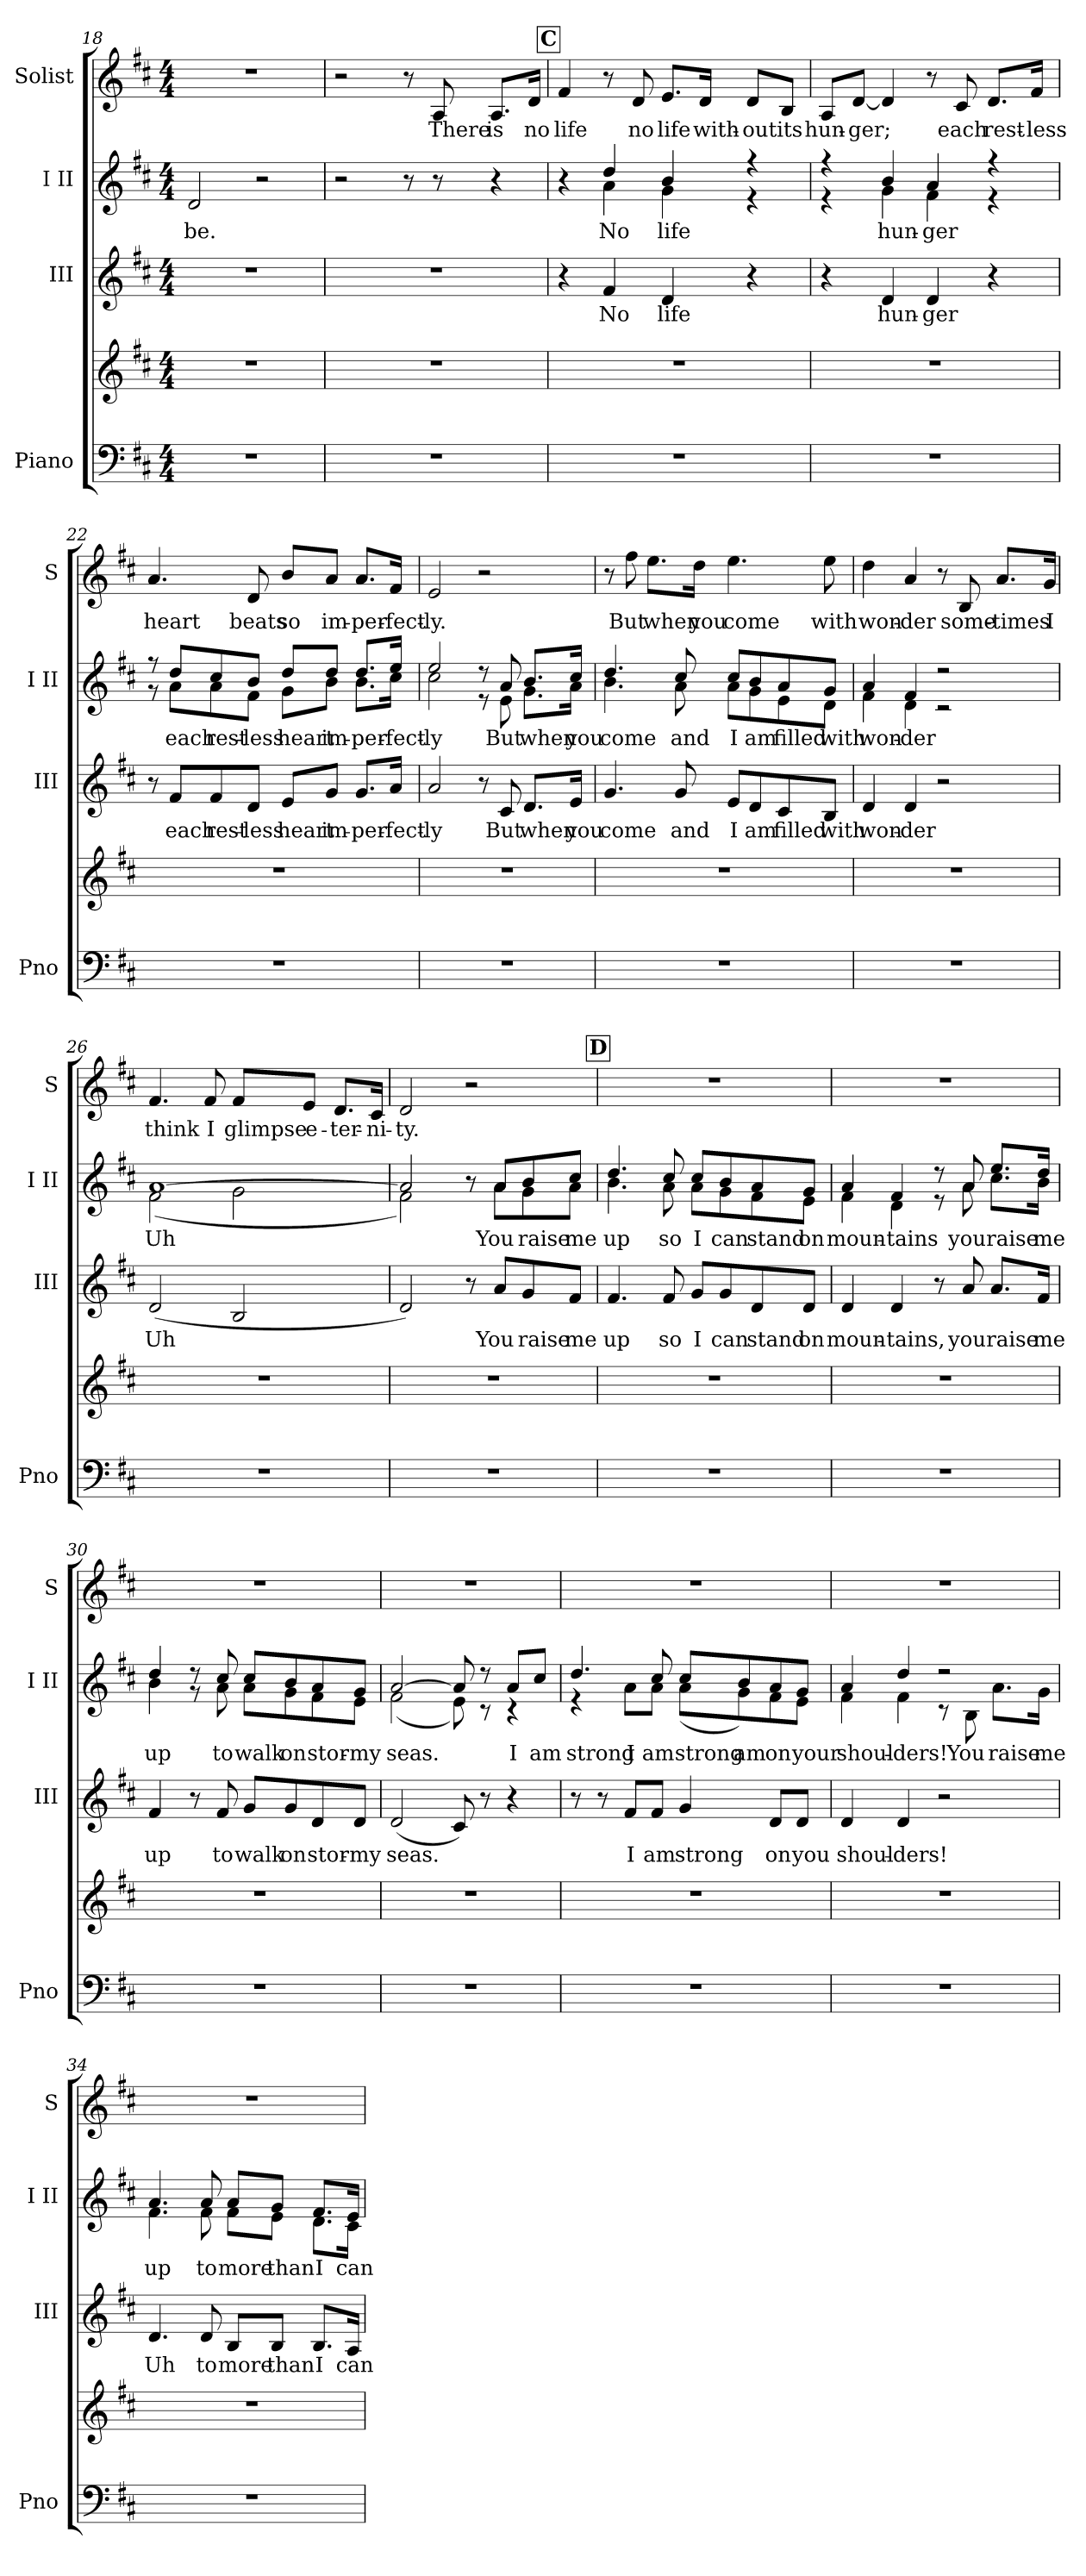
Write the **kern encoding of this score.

**kern	**kern	**kern	**text	**kern	**text	**kern	**text
*part4	*part4	*part3	*part3	*part2	*part2	*part1	*part1
*staff5	*staff4	*staff3	*staff3	*staff2	*staff2	*staff1	*staff1
*I"Piano	*	*I"III	*	*I"I II	*	*I"Solist	*
*I'Pno	*	*I'III	*	*I'I II	*	*I'S	*
!!LO:LB:g=z
*clefF4	*clefG2	*clefG2	*	*clefG2	*	*clefG2	*
*k[f#c#]	*k[f#c#]	*k[f#c#]	*	*k[f#c#]	*	*k[f#c#]	*
*M4/4	*M4/4	*M4/4	*	*M4/4	*	*M4/4	*
=18	=18	=18	=18	=18	=18	=18	=18
!	!	!	!	!	!LO:LY:a	!	!
1r	1r	1r	.	2d/	be.	1r	.
.	.	.	.	2r	.	.	.
=19	=19	=19	=19	=19	=19	=19	=19
1r	1r	1r	.	2r	.	2r	.
.	.	.	.	8r	.	8r	.
!	!	!	!	!	!	!	!LO:LY:b
.	.	.	.	8r	.	8A/	There
!	!	!	!	!	!	!	!LO:LY:b
.	.	.	.	4r	.	8.A/L	is
!	!	!	!	!	!	!	!LO:LY:b
.	.	.	.	.	.	16d/Jk	no
!!LO:REH:place=s1:a:B:fs=14:t=C
=20	=20	=20	=20	=20	=20	=20	=20
*	*	*	*	*^	*	*	*
!	!	!	!	!	!	!	!	!LO:LY:b
1r	1r	4r	.	4r	4ryy	.	4f#/	life
!	!	!	!LO:LY:b	!	!	!LO:LY:a	!	!
!	!	!	!	!	!	!LO:LY:b	!	!
.	.	4f#/	No	4dd/	4a\	No	8r	.
!	!	!	!	!	!	!	!	!LO:LY:b
.	.	.	.	.	.	.	8d/	no
!	!	!	!LO:LY:b	!	!	!LO:LY:a	!	!
!	!	!	!	!	!	!LO:LY:b	!	!LO:LY:b
.	.	4d/	life	4b/	4g\	life	8.e/L	life
!	!	!	!	!	!	!	!	!LO:LY:b
.	.	.	.	.	.	.	16d/Jk	with-
!	!	!	!	!	!	!	!	!LO:LY:b
.	.	4r	.	4r	4r	.	8d/L	-out
!	!	!	!	!	!	!	!	!LO:LY:b
.	.	.	.	.	.	.	8B/J	its
=21	=21	=21	=21	=21	=21	=21	=21	=21
!	!	!	!	!	!	!	!	!LO:LY:b
1r	1r	4r	.	4r	4r	.	8A/L	hun-
!	!	!	!	!	!	!	!	!LO:LY:b
.	.	.	.	.	.	.	[8d/J	-ger;
!	!	!	!LO:LY:b	!	!	!LO:LY:a	!	!
!	!	!	!	!	!	!LO:LY:b	!	!
.	.	4d/	hun-	4b/	4g\	hun-	4d/]	.
!	!	!	!LO:LY:b	!	!	!LO:LY:a	!	!
!	!	!	!	!	!	!LO:LY:b	!	!
.	.	4d/	-ger	4a/	4f#\	-ger	8r	.
!	!	!	!	!	!	!	!	!LO:LY:b
.	.	.	.	.	.	.	8c#/	each
!	!	!	!	!	!	!	!	!LO:LY:b
.	.	4r	.	4r	4r	.	8.d/L	rest-
!	!	!	!	!	!	!	!	!LO:LY:b
.	.	.	.	.	.	.	16f#/Jk	-less
!!LO:PB:g=z
=22	=22	=22	=22	=22	=22	=22	=22	=22
!	!	!	!	!	!	!	!	!LO:LY:b
1r	1r	8r	.	8r	8r	.	4.a/	heart
!	!	!	!LO:LY:b	!	!	!LO:LY:a	!	!
!	!	!	!	!	!	!LO:LY:b	!	!
.	.	8f#/L	each	8dd/L	8a\L	each	.	.
!	!	!	!LO:LY:b	!	!	!LO:LY:a	!	!
!	!	!	!	!	!	!LO:LY:b	!	!
.	.	8f#/	rest-	8cc#/	8a\	rest-	.	.
!	!	!	!LO:LY:b	!	!	!LO:LY:a	!	!
!	!	!	!	!	!	!LO:LY:b	!	!LO:LY:b
.	.	8d/J	-less	8b/J	8f#\J	-less	8d/	beats
!	!	!	!LO:LY:b	!	!	!LO:LY:a	!	!
!	!	!	!	!	!	!LO:LY:b	!	!LO:LY:b
.	.	8e/L	heart	8dd/L	8g\L	heart	8b/L	so
!	!	!	!LO:LY:b	!	!	!LO:LY:a	!	!
!	!	!	!	!	!	!LO:LY:b	!	!LO:LY:b
.	.	8g/J	im-	8dd/J	8b\J	im-	8a/J	im-
!	!	!	!LO:LY:b	!	!	!LO:LY:a	!	!
!	!	!	!	!	!	!LO:LY:b	!	!LO:LY:b
.	.	8.g/L	-per-	8.dd/L	8.b\L	-per-	8.a/L	-per-
!	!	!	!LO:LY:b	!	!	!LO:LY:a	!	!
!	!	!	!	!	!	!LO:LY:b	!	!LO:LY:b
.	.	16a/Jk	-fect-	16ee/Jk	16cc#\Jk	-fect-	16f#/Jk	-fect-
=23	=23	=23	=23	=23	=23	=23	=23	=23
!	!	!	!LO:LY:b	!	!	!LO:LY:a	!	!
!	!	!	!	!	!	!LO:LY:b	!	!LO:LY:b
1r	1r	2a/	-ly	2ee/	2cc#\	-ly	2e/	-ly.
.	.	8r	.	8r	8r	.	2r	.
!	!	!	!LO:LY:b	!	!	!LO:LY:a	!	!
!	!	!	!	!	!	!LO:LY:b	!	!
.	.	8c#/	But	8a/	8e\	But	.	.
!	!	!	!LO:LY:b	!	!	!LO:LY:a	!	!
!	!	!	!	!	!	!LO:LY:b	!	!
.	.	8.d/L	when	8.b/L	8.g\L	when	.	.
!	!	!	!LO:LY:b	!	!	!LO:LY:a	!	!
!	!	!	!	!	!	!LO:LY:b	!	!
.	.	16e/Jk	you	16cc#/Jk	16a\Jk	you	.	.
=24	=24	=24	=24	=24	=24	=24	=24	=24
!	!	!	!LO:LY:b	!	!	!LO:LY:a	!	!
!	!	!	!	!	!	!LO:LY:b	!	!
1r	1r	4.g/	come	4.dd/	4.b\	come	8r	.
!	!	!	!	!	!	!	!	!LO:LY:b
.	.	.	.	.	.	.	8ff#\	But
!	!	!	!	!	!	!	!	!LO:LY:b
.	.	.	.	.	.	.	8.ee\L	when
!	!	!	!LO:LY:b	!	!	!LO:LY:a	!	!
!	!	!	!	!	!	!LO:LY:b	!	!
.	.	8g/	and	8cc#/	8a\	and	.	.
!	!	!	!	!	!	!	!	!LO:LY:b
.	.	.	.	.	.	.	16dd\Jk	you
!	!	!	!LO:LY:b	!	!	!LO:LY:a	!	!
!	!	!	!	!	!	!LO:LY:b	!	!LO:LY:b
.	.	8e/L	I	8cc#/L	8a\L	I	4.ee\	come
!	!	!	!LO:LY:b	!	!	!LO:LY:a	!	!
!	!	!	!	!	!	!LO:LY:b	!	!
.	.	8d/	am	8b/	8g\	am	.	.
!	!	!	!LO:LY:b	!	!	!LO:LY:a	!	!
!	!	!	!	!	!	!LO:LY:b	!	!
.	.	8c#/	filled	8a/	8e\	filled	.	.
!	!	!	!LO:LY:b	!	!	!LO:LY:a	!	!
!	!	!	!	!	!	!LO:LY:b	!	!LO:LY:b
.	.	8B/J	with	8g/J	8d\J	with	8ee\	with
!!LO:LB:g=z
=25	=25	=25	=25	=25	=25	=25	=25	=25
!	!	!	!LO:LY:b	!	!	!LO:LY:a	!	!
!	!	!	!	!	!	!LO:LY:b	!	!LO:LY:b
1r	1r	4d/	won-	4a/	4f#\	won-	4dd\	won-
!	!	!	!LO:LY:b	!	!	!LO:LY:a	!	!
!	!	!	!	!	!	!LO:LY:b	!	!LO:LY:b
.	.	4d/	-der	4f#/	4d\	-der	4a/	-der
.	.	2r	.	2r	2r	.	8r	.
!	!	!	!	!	!	!	!	!LO:LY:b
.	.	.	.	.	.	.	8B/	some-
!	!	!	!	!	!	!	!	!LO:LY:b
.	.	.	.	.	.	.	8.a/L	-times
!	!	!	!	!	!	!	!	!LO:LY:b
.	.	.	.	.	.	.	16g/Jk	I
=26	=26	=26	=26	=26	=26	=26	=26	=26
!	!	!	!LO:LY:b	!	!	!LO:LY:a	!	!
!	!	!	!	!	!	!LO:LY:b	!	!LO:LY:b
1r	1r	(2d/	Uh	[1a	(2f#\	Uh	4.f#/	think
!	!	!	!	!	!	!	!	!LO:LY:b
.	.	.	.	.	.	.	8f#/	I
!	!	!	!	!	!	!	!	!LO:LY:b
.	.	2B/	.	.	2g\	.	8f#/L	glimpse
!	!	!	!	!	!	!	!	!LO:LY:b
.	.	.	.	.	.	.	8e/J	e-
!	!	!	!	!	!	!	!	!LO:LY:b
.	.	.	.	.	.	.	8.d/L	-ter-
!	!	!	!	!	!	!	!	!LO:LY:b
.	.	.	.	.	.	.	16c#/Jk	-ni-
=27	=27	=27	=27	=27	=27	=27	=27	=27
!	!	!	!	!	!	!	!	!LO:LY:b
1r	1r	2d/)	.	2a/]	2f#\)	.	2d/	-ty.
.	.	8r	.	8r	8ryy	.	2r	.
!	!	!	!LO:LY:b	!	!	!LO:LY:a	!	!
!	!	!	!	!	!	!LO:LY:b	!	!
.	.	8a/L	You	8a/L	8a\L	You	.	.
!	!	!	!LO:LY:b	!	!	!LO:LY:a	!	!
!	!	!	!	!	!	!LO:LY:b	!	!
.	.	8g/	raise	8b/	8g\	raise	.	.
!	!	!	!LO:LY:b	!	!	!LO:LY:a	!	!
!	!	!	!	!	!	!LO:LY:b	!	!
.	.	8f#/J	me	8cc#/J	8a\J	me	.	.
!!LO:PB:g=z
!!LO:REH:place=s1:a:B:fs=14:t=D
=28	=28	=28	=28	=28	=28	=28	=28	=28
!	!	!	!LO:LY:b	!	!	!LO:LY:a	!	!
!	!	!	!	!	!	!LO:LY:b	!	!
1r	1r	4.f#/	up	4.dd/	4.b\	up	1r	.
!	!	!	!LO:LY:b	!	!	!LO:LY:a	!	!
!	!	!	!	!	!	!LO:LY:b	!	!
.	.	8f#/	so	8cc#/	8a\	so	.	.
!	!	!	!LO:LY:b	!	!	!LO:LY:a	!	!
!	!	!	!	!	!	!LO:LY:b	!	!
.	.	8g/L	I	8cc#/L	8a\L	I	.	.
!	!	!	!LO:LY:b	!	!	!LO:LY:a	!	!
!	!	!	!	!	!	!LO:LY:b	!	!
.	.	8g/	can	8b/	8g\	can	.	.
!	!	!	!LO:LY:b	!	!	!LO:LY:a	!	!
!	!	!	!	!	!	!LO:LY:b	!	!
.	.	8d/	stand	8a/	8f#\	stand	.	.
!	!	!	!LO:LY:b	!	!	!LO:LY:a	!	!
!	!	!	!	!	!	!LO:LY:b	!	!
.	.	8d/J	on	8g/J	8e\J	on	.	.
=29	=29	=29	=29	=29	=29	=29	=29	=29
!	!	!	!LO:LY:b	!	!	!LO:LY:a	!	!
!	!	!	!	!	!	!LO:LY:b	!	!
1r	1r	4d/	moun-	4a/	4f#\	moun-	1r	.
!	!	!	!LO:LY:b	!	!	!LO:LY:a	!	!
!	!	!	!	!	!	!LO:LY:b	!	!
.	.	4d/	-tains,	4f#/	4d\	-tains	.	.
.	.	8r	.	8r	8r	.	.	.
!	!	!	!LO:LY:b	!	!	!LO:LY:a	!	!
!	!	!	!	!	!	!LO:LY:b	!	!
.	.	8a/	you	8a/	8a\	you	.	.
!	!	!	!LO:LY:b	!	!	!LO:LY:a	!	!
!	!	!	!	!	!	!LO:LY:b	!	!
.	.	8.a/L	raise	8.ee/L	8.cc#\L	raise	.	.
!	!	!	!LO:LY:b	!	!	!LO:LY:a	!	!
!	!	!	!	!	!	!LO:LY:b	!	!
.	.	16f#/Jk	me	16dd/Jk	16b\Jk	me	.	.
=30	=30	=30	=30	=30	=30	=30	=30	=30
!	!	!	!LO:LY:b	!	!	!LO:LY:a	!	!
!	!	!	!	!	!	!LO:LY:b	!	!
1r	1r	4f#/	up	4dd/	4b\	up	1r	.
.	.	8r	.	8r	8r	.	.	.
!	!	!	!LO:LY:b	!	!	!LO:LY:a	!	!
!	!	!	!	!	!	!LO:LY:b	!	!
.	.	8f#/	to	8cc#/	8a\	to	.	.
!	!	!	!LO:LY:b	!	!	!LO:LY:a	!	!
!	!	!	!	!	!	!LO:LY:b	!	!
.	.	8g/L	walk	8cc#/L	8a\L	walk	.	.
!	!	!	!LO:LY:b	!	!	!LO:LY:a	!	!
!	!	!	!	!	!	!LO:LY:b	!	!
.	.	8g/	on	8b/	8g\	on	.	.
!	!	!	!LO:LY:b	!	!	!LO:LY:a	!	!
!	!	!	!	!	!	!LO:LY:b	!	!
.	.	8d/	stor-	8a/	8f#\	stor-	.	.
!	!	!	!LO:LY:b	!	!	!LO:LY:a	!	!
!	!	!	!	!	!	!LO:LY:b	!	!
.	.	8d/J	-my	8g/J	8e\J	-my	.	.
=31	=31	=31	=31	=31	=31	=31	=31	=31
!	!	!	!LO:LY:b	!	!	!LO:LY:a	!	!
!	!	!	!	!	!	!LO:LY:b	!	!
1r	1r	(2d/	seas.	[2a/	(2f#\	seas.	1r	.
.	.	8c#/)	.	8a/]	8e\)	.	.	.
.	.	8r	.	8r	8r	.	.	.
!	!	!	!	!	!	!LO:LY:a	!	!
.	.	4r	.	8a/L	4r	I	.	.
!	!	!	!	!	!	!LO:LY:a	!	!
.	.	.	.	8cc#/J	.	am	.	.
!!LO:LB:g=z
=32	=32	=32	=32	=32	=32	=32	=32	=32
!	!	!	!	!	!	!LO:LY:a	!	!
1r	1r	8r	.	4.dd/	4r	strong	1r	.
.	.	8r	.	.	.	.	.	.
!	!	!	!LO:LY:b	!	!	!LO:LY:b	!	!
.	.	8f#/L	I	.	8a\L	I	.	.
!	!	!	!LO:LY:b	!	!	!LO:LY:a	!	!
!	!	!	!	!	!	!LO:LY:b	!	!
.	.	8f#/J	am	8cc#/	8a\J	am	.	.
!	!	!	!LO:LY:b	!	!	!LO:LY:a	!	!
!	!	!	!	!	!	!LO:LY:b	!	!
.	.	4g/	strong	8cc#/L	(8a\L	strong	.	.
!	!	!	!	!	!	!LO:LY:a	!	!
.	.	.	.	8b/	8g\)	am	.	.
!	!	!	!LO:LY:b	!	!	!LO:LY:a	!	!
!	!	!	!	!	!	!LO:LY:b	!	!
.	.	8d/L	on	8a/	8f#\	on	.	.
!	!	!	!LO:LY:b	!	!	!LO:LY:a	!	!
!	!	!	!	!	!	!LO:LY:b	!	!
.	.	8d/J	you	8g/J	8e\J	your	.	.
=33	=33	=33	=33	=33	=33	=33	=33	=33
!	!	!	!LO:LY:b	!	!	!LO:LY:a	!	!
!	!	!	!	!	!	!LO:LY:b	!	!
1r	1r	4d/	shoul-	4a/	4f#\	shoul-	1r	.
!	!	!	!LO:LY:b	!	!	!LO:LY:a	!	!
!	!	!	!	!	!	!LO:LY:b	!	!
.	.	4d/	-ders!	4dd/	4f#\	-ders!	.	.
.	.	2r	.	2r	8r	.	.	.
!	!	!	!	!	!	!LO:LY:b	!	!
.	.	.	.	.	8B\	You	.	.
!	!	!	!	!	!	!LO:LY:b	!	!
.	.	.	.	.	8.a\L	raise	.	.
!	!	!	!	!	!	!LO:LY:b	!	!
.	.	.	.	.	16g\Jk	me	.	.
=34	=34	=34	=34	=34	=34	=34	=34	=34
!	!	!	!LO:LY:b	!	!	!LO:LY:a	!	!
!	!	!	!	!	!	!LO:LY:b	!	!
1r	1r	4.d/	Uh	4.a/	4.f#\	up	1r	.
!	!	!	!LO:LY:b	!	!	!LO:LY:a	!	!
!	!	!	!	!	!	!LO:LY:b	!	!
.	.	8d/	to	8a/	8f#\	to	.	.
!	!	!	!LO:LY:b	!	!	!LO:LY:a	!	!
!	!	!	!	!	!	!LO:LY:b	!	!
.	.	8B/L	more	8a/L	8f#\L	more	.	.
!	!	!	!LO:LY:b	!	!	!LO:LY:a	!	!
!	!	!	!	!	!	!LO:LY:b	!	!
.	.	8B/J	than	8g/J	8e\J	than	.	.
!	!	!	!LO:LY:b	!	!	!LO:LY:a	!	!
!	!	!	!	!	!	!LO:LY:b	!	!
.	.	8.B/L	I	8.f#/L	8.d\L	I	.	.
!	!	!	!LO:LY:b	!	!	!LO:LY:a	!	!
!	!	!	!	!	!	!LO:LY:b	!	!
.	.	16A/Jk	can	16e/Jk	16c#\Jk	can	.	.
*	*	*	*	*v	*v	*	*	*
=	=	=	=	=	=	=	=
*-	*-	*-	*-	*-	*-	*-	*-
